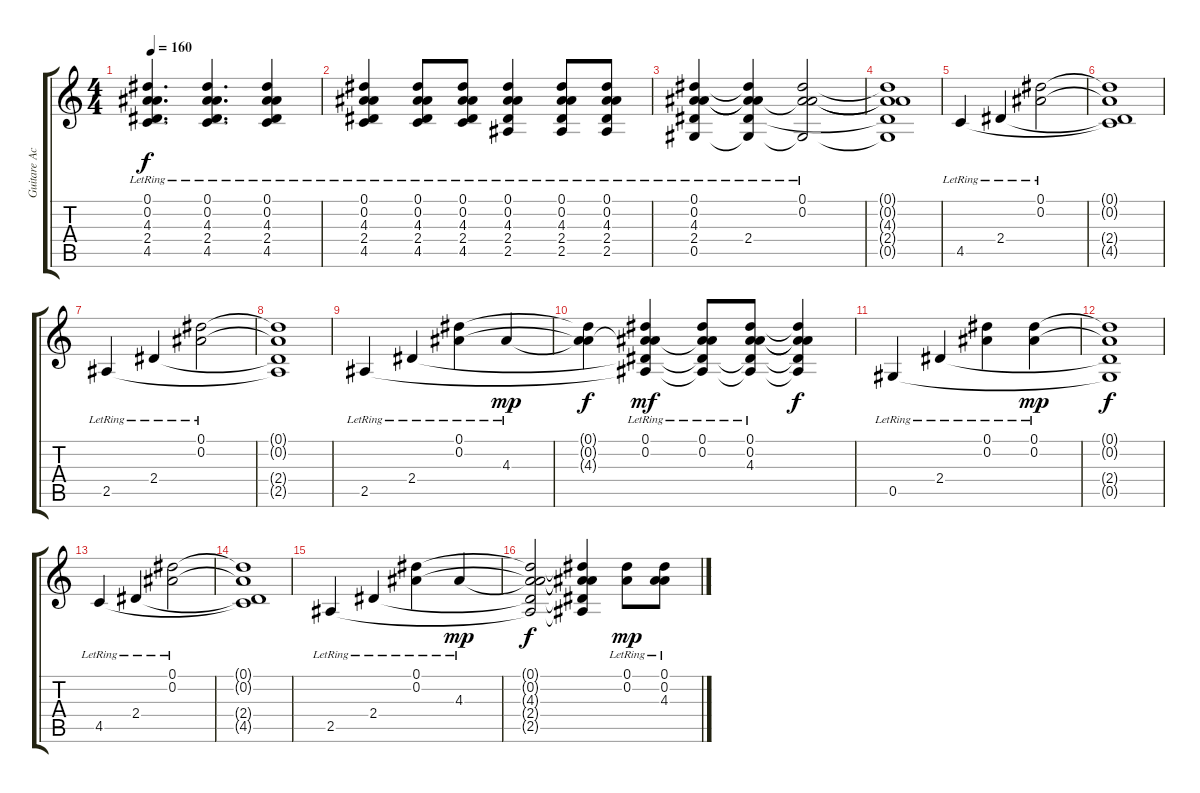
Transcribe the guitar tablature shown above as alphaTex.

\track ("Guitare Acoustique 1" "Guitare Ac") {instrument acousticguitarsteel}
\staff {score tabs}
\tuning (Eb4 Bb3 Gb3 Db3 Ab2 Eb2) {hide}
\ts (4 4)
\tempo 160
\clef g2
\ks c
(0.1{lr} 0.2{lr} 4.3{lr} 2.4{lr} 4.5{lr}).4{d dy f} (0.1{lr} 0.2{lr} 4.3{lr} 2.4{lr} 4.5{lr}).4{d} (0.1{lr} 0.2{lr} 4.3{lr} 2.4{lr} 4.5{lr}).4 |
(0.1{lr} 0.2{lr} 4.3{lr} 2.4{lr} 4.5{lr}).4 (0.1{lr} 0.2{lr} 4.3{lr} 2.4{lr} 4.5{lr}).8 (0.1{lr} 0.2{lr} 4.3{lr} 2.4{lr} 4.5{lr}).8 (0.1{lr} 0.2{lr} 4.3{lr} 2.4{lr} 2.5{lr}).4 (0.1{lr} 0.2{lr} 4.3{lr} 2.4{lr} 2.5{lr}).8 (0.1{lr} 0.2{lr} 4.3{lr} 2.4{lr} 2.5{lr}).8 |
(0.1{lr} 0.2{lr} 4.3{lr} 2.4{lr} 0.5{lr}).4 (0.1{t} 0.2{t} 4.3{t} 2.4{lr} 0.5{t}).4 (0.1{lr} 0.2{lr} 4.3{t} 0.5{t}).2 |
(0.1{t} 0.2{t} 4.3{t} 2.4{t} 0.5{t}).1 |
4.5{lr}.4 2.4{lr}.4 (0.1{lr} 0.2{lr}).2 |
(0.1{t} 0.2{t} 2.4{t} 4.5{t}).1 |
2.5{lr}.4 2.4{lr}.4 (0.1{lr} 0.2{lr}).2 |
(0.1{t} 0.2{t} 2.4{t} 2.5{t}).1 |
2.5{lr}.4 2.4{lr}.4 (0.1{lr} 0.2{lr}).4 4.3{lr}.4{dy mp} |
(0.1{t} 0.2{t} 4.3{t}).4{dy f} (0.1{lr} 0.2{lr} 4.3{t} 2.4{t} 2.5{t}).4{dy mf} (0.1{lr} 0.2{lr} 4.3{t} 2.4{t} 2.5{t}).8 (0.1{lr} 0.2{lr} 4.3{lr} 2.4{t} 2.5{t}).8 (0.1{t} 0.2{t} 4.3{t} 2.4{t} 2.5{t}).4{dy f} |
0.5{lr}.4 2.4{lr}.4 (0.1{lr} 0.2{lr}).4 (0.1{lr} 0.2{lr}).4{dy mp} |
(0.1{t} 0.2{t} 2.4{t} 0.5{t}).1{dy f} |
4.5{lr}.4 2.4{lr}.4 (0.1{lr} 0.2{lr}).2 |
(0.1{t} 0.2{t} 2.4{t} 4.5{t}).1 |
2.5{lr}.4 2.4{lr}.4 (0.1{lr} 0.2{lr}).4 4.3{lr}.4{dy mp} |
(0.1{t} 0.2{t} 4.3{t} 2.4{t} 2.5{t}).2{dy f} (0.1{t} 0.2{t} 4.3{t} 2.4{t} 2.5{t}).4 (0.1{lr} 0.2{lr}).8{dy mp} (0.1{lr} 0.2{lr} 4.3{lr}).8
